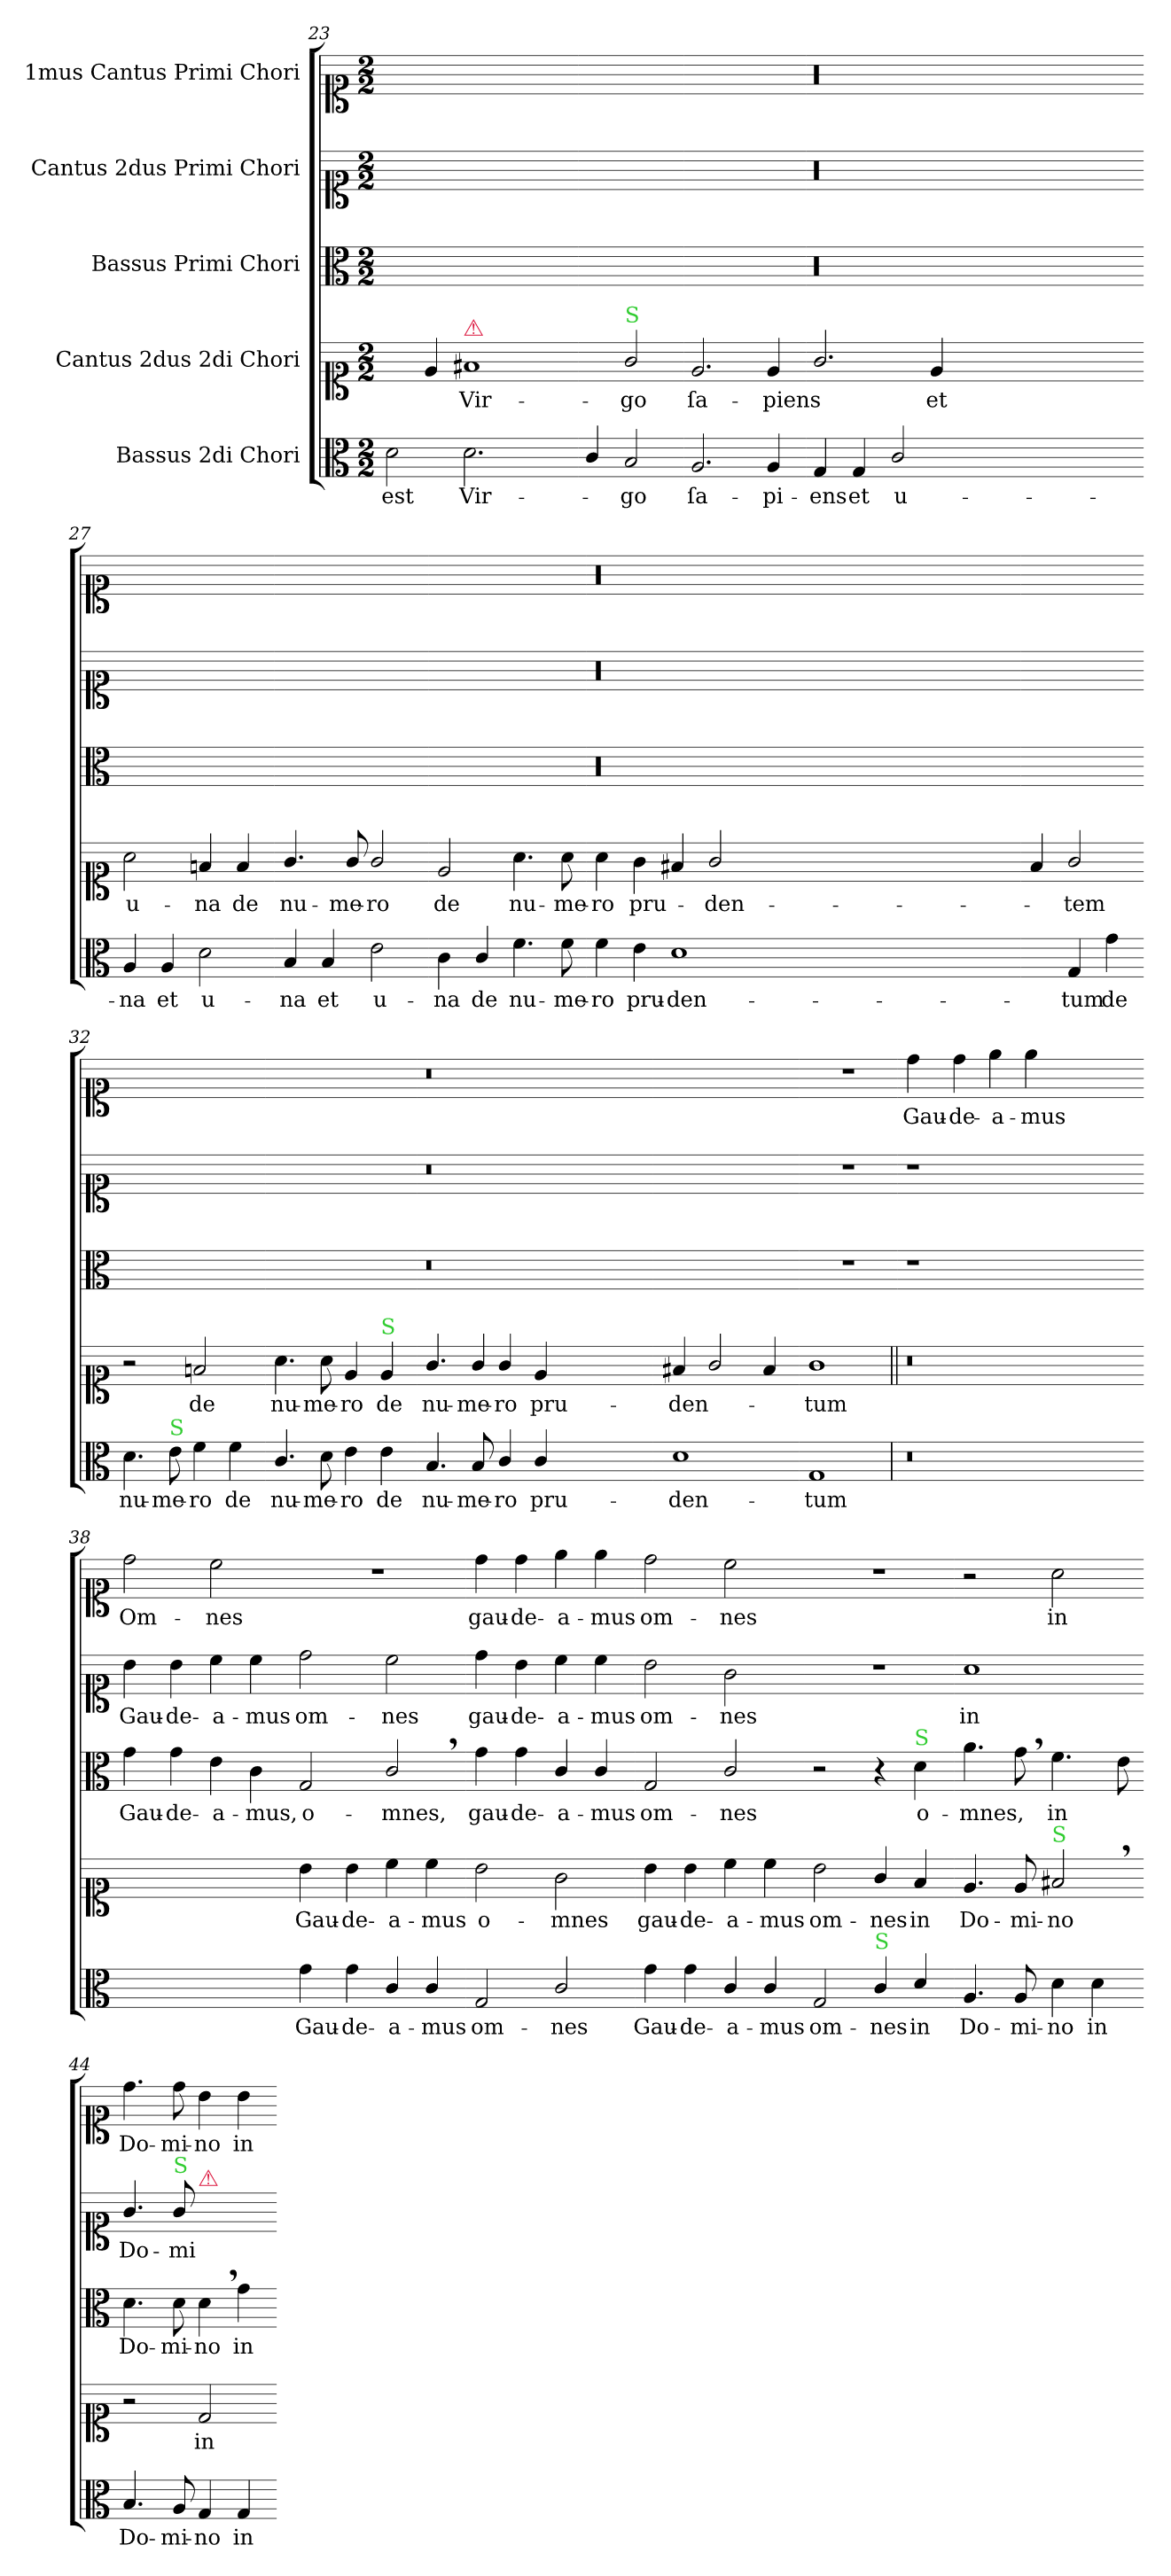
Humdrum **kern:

**kern	**text	**kern	**text	**kern	**text	**kern	**text	**kern	**text
*part5	*part5	*part4	*part4	*part3	*part3	*part2	*part2	*part1	*part1
*staff5	*staff5	*staff4	*staff4	*staff3	*staff3	*staff2	*staff2	*staff1	*staff1
*I"Bassus 2di Chori	*	*I"Cantus 2dus 2di Chori	*	*I"Bassus Primi Chori	*	*I"Cantus 2dus Primi Chori	*	*I"1mus Cantus Primi Chori	*
*clefC3	*	*clefC1	*	*clefC3	*	*clefC1	*	*clefC1	*
*k[]	*	*k[]	*	*k[]	*	*k[]	*	*k[]	*
*M2/2	*	*M2/2	*	*M2/2	*	*M2/2	*	*M2/2	*
=23	=23	=23	=23	=23	=23	=23	=23	=23	=23
2d\	est	4ryy	.	1.ryy	.	1.ryy	.	1.ryy	.
.	.	4e/	.	.	.	.	.	.	.
!	!	!LO:TX:a:color=crimson:t=⚠	!	!	!	!	!	!	!
2.d\	Vir-	1f#X/	Vir-	.	.	.	.	.	.
4ryy	.	.	.	.	.	.	.	.	.
=24-	=24-	=24-	=24-	=24-	=24-	=24-	=24-	=24-	=24-
4c/	.	4ryy	.	2.ryy	.	2.ryy	.	2.ryy	.
!	!	!LO:TX:a:color=limegreen:t=S	!	!	!	!	!	!	!
2B/	-go	2g/	-go	.	.	.	.	.	.
=25-	=25-	=25-	=25-	=25-	=25-	=25-	=25-	=25-	=25-
2.A/	ſa-	2.e/	ſa-	1ryy	.	1ryy	.	1ryy	.
4A/	-pi-	4e/	-piens	.	.	.	.	.	.
=26-	=26-	=26-	=26-	=26-	=26-	=26-	=26-	=26-	=26-
4G/	-ens	2.g/	.	00r	.	00r	.	00r	.
4G/	et	.	.	.	.	.	.	.	.
2c/	u-	.	.	.	.	.	.	.	.
.	.	4e/	et	.	.	.	.	.	.
0.ryy	.	0.ryy	.	.	.	.	.	.	.
=27-	=27-	=27-	=27-	=27-	=27-	=27-	=27-	=27-	=27-
4A/	-na	2a\	u-	1ryy	.	1ryy	.	1ryy	.
4A/	et	.	.	.	.	.	.	.	.
2d\	u-	4fn/	-na	.	.	.	.	.	.
.	.	4f/	de	.	.	.	.	.	.
=28-	=28-	=28-	=28-	=28-	=28-	=28-	=28-	=28-	=28-
4B/	-na	4.g/	nu-	1ryy	.	1ryy	.	1ryy	.
4B/	et	.	.	.	.	.	.	.	.
.	.	8g/	-me-	.	.	.	.	.	.
2e\	u-	2g/	-ro	.	.	.	.	.	.
=29-	=29-	=29-	=29-	=29-	=29-	=29-	=29-	=29-	=29-
4c\	-na	2e/	de	1ryy	.	1ryy	.	1ryy	.
4c/	de	.	.	.	.	.	.	.	.
4.f\	nu-	4.a\	nu-	.	.	.	.	.	.
8f\	-me-	8a\	-me-	.	.	.	.	.	.
=30-	=30-	=30-	=30-	=30-	=30-	=30-	=30-	=30-	=30-
4f\	-ro	4a\	-ro	00r	.	00r	.	00r	.
4e\	pru-	4g\	pru-	.	.	.	.	.	.
1d\	-den-	4f#X/	.	.	.	.	.	.	.
.	.	2g/	-den-	.	.	.	.	.	.
.	.	0ryy	.	.	.	.	.	.	.
0ryy	.	.	.	.	.	.	.	.	.
.	.	2.ryy	.	.	.	.	.	.	.
2ryy	.	.	.	.	.	.	.	.	.
=31-	=31-	=31-	=31-	=31-	=31-	=31-	=31-	=31-	=31-
4ryy	.	4f#/	.	2.ryy	.	2.ryy	.	2.ryy	.
4G/	-tum	2g/	-tem	.	.	.	.	.	.
4g\	de	.	.	.	.	.	.	.	.
=32-	=32-	=32-	=32-	=32-	=32-	=32-	=32-	=32-	=32-
4.d\	nu-	2r	.	1ryy	.	1ryy	.	1ryy	.
!LO:TX:a:color=limegreen:t=S	!	!	!	!	!	!	!	!	!
8e\	-me-	.	.	.	.	.	.	.	.
4f\	-ro	2fn/	de	.	.	.	.	.	.
4f\	de	.	.	.	.	.	.	.	.
=33-	=33-	=33-	=33-	=33-	=33-	=33-	=33-	=33-	=33-
4.c/	nu-	4.a\	nu-	1ryy	.	1ryy	.	1ryy	.
8d\	-me-	8a\	-me-	.	.	.	.	.	.
4e\	-ro	4e/	-ro	.	.	.	.	.	.
!	!	!LO:TX:a:color=limegreen:t=S	!	!	!	!	!	!	!
4e\	de	4e/	de	.	.	.	.	.	.
=34-	=34-	=34-	=34-	=34-	=34-	=34-	=34-	=34-	=34-
4.B/	nu-	4.g/	nu-	0r	.	0r	.	0r	.
!	!	!LO:N:vis=4	!	!	!	!	!	!	!
8B/	-me-	8g/	-me-	.	.	.	.	.	.
4c/	-ro	4g/	-ro	.	.	.	.	.	.
4c/	pru-	4e/	pru-	.	.	.	.	.	.
1ryy	.	1ryy	.	.	.	.	.	.	.
=35-	=35-	=35-	=35-	=35-	=35-	=35-	=35-	=35-	=35-
1d\	-den-	4f#X/	-den-	1ryy	.	1ryy	.	1ryy	.
.	.	2g/	.	.	.	.	.	.	.
.	.	4f#/	.	.	.	.	.	.	.
=36-	=36-	=36-	=36-	=36-	=36-	=36-	=36-	=36-	=36-
1G/	-tum	1g\	-tum	1r	.	1r	.	1r	.
=37	=37	=37||	=37	=37||	=37	=37	=37	=37	=37
0r	.	0r	.	1r	.	1r	.	4dd\	Gau-
.	.	.	.	.	.	.	.	4dd\	-de-
.	.	.	.	.	.	.	.	4ee\	-a-
.	.	.	.	.	.	.	.	4ee\	-mus
.	.	.	.	1ryy	.	1ryy	.	1ryy	.
=38-	=38-	=38-	=38-	=38-	=38-	=38-	=38-	=38-	=38-
1ryy	.	1ryy	.	4g\	Gau-	4b\	Gau-	2dd\	Om-
.	.	.	.	4g\	-de-	4b\	-de-	.	.
.	.	.	.	4e\	-a-	4cc\	-a-	2cc\	-nes
.	.	.	.	4c\	-mus,	4cc\	-mus	.	.
=39-	=39-	=39-	=39-	=39-	=39-	=39-	=39-	=39-	=39-
4g\	Gau-	4b\	Gau-	2G/	o-	2dd\	om-	1r	.
4g\	-de-	4b\	-de-	.	.	.	.	.	.
4c/	-a-	4cc\	-a-	2c,</	-mnes,	2cc\	-nes	.	.
4c/	-mus	4cc\	-mus	.	.	.	.	.	.
=40-	=40-	=40-	=40-	=40-	=40-	=40-	=40-	=40-	=40-
!	!	!	!	!	!	!	!LO:LY:i	!	!LO:LY:i
2G/	om-	2b\	o-	4g\	gau-	4dd\	gau-	4dd\	gau-
!	!	!	!	!	!	!	!LO:LY:i	!	!LO:LY:i
.	.	.	.	4g\	-de-	4b\	-de-	4dd\	-de-
!	!	!	!	!	!	!	!LO:LY:i	!	!LO:LY:i
2c/	-nes	2g\	-mnes	4c/	-a-	4cc\	-a-	4ee\	-a-
!	!	!	!	!	!	!	!LO:LY:i	!	!LO:LY:i
.	.	.	.	4c/	-mus	4cc\	-mus	4ee\	-mus
=41-	=41-	=41-	=41-	=41-	=41-	=41-	=41-	=41-	=41-
!	!	!	!	!	!	!	!LO:LY:i	!	!LO:LY:i
4g\	Gau-	4b\	gau-	2G/	om-	2b\	om-	2dd\	om-
4g\	-de-	4b\	-de-	.	.	.	.	.	.
!	!	!	!	!	!	!	!LO:LY:i	!	!LO:LY:i
4c/	-a-	4cc\	-a-	2c/	-nes	2g\	-nes	2cc\	-nes
4c/	-mus	4cc\	-mus	.	.	.	.	.	.
=42-	=42-	=42-	=42-	=42-	=42-	=42-	=42-	=42-	=42-
2G/	om-	2b\	om-	2r	.	1r	.	1r	.
!LO:TX:a:color=limegreen:t=S	!	!	!	!	!	!	!	!	!
4c/	-nes	4g/	-nes	4r	.	.	.	.	.
!	!	!	!	!LO:TX:a:color=limegreen:t=S	!	!	!	!	!
4d/	in	4f/	in	4d\	o-	.	.	.	.
=43-	=43-	=43-	=43-	=43-	=43-	=43-	=43-	=43-	=43-
4.A/	Do-	4.e/	Do-	4.a\	-mnes,	1a\	in	2r	.
8A/	-mi-	8e/	-mi-	8g,<\	.	.	.	.	.
!	!	!LO:TX:a:color=limegreen:t=S	!	!	!	!	!	!	!
4d\	-no	2f#X,</	-no	4.f\	in	.	.	2a\	in
4d\	in	.	.	.	.	.	.	.	.
.	.	.	.	8e\	.	.	.	.	.
=44-	=44-	=44-	=44-	=44-	=44-	=44-	=44-	=44-	=44-
4.B/	Do-	2r	.	4.d\	Do-	4.g/	Do-	4.dd\	Do-
!	!	!	!	!	!	!LO:TX:a:color=limegreen:t=S	!	!	!
8A/	-mi-	.	.	8d\	-mi-	8g/	-mi	8dd\	-mi-
!	!	!	!	!	!	!LO:TX:a:color=crimson:t=⚠	!	!	!
4G/	-no	2d/	in	4d,<\	-no	2ryy	.	4b\	-no
4G/	in	.	.	4g\	in	.	.	4b\	in
=-	=-	=-	=-	=-	=-	=-	=-	=-	=-
*-	*-	*-	*-	*-	*-	*-	*-	*-	*-
